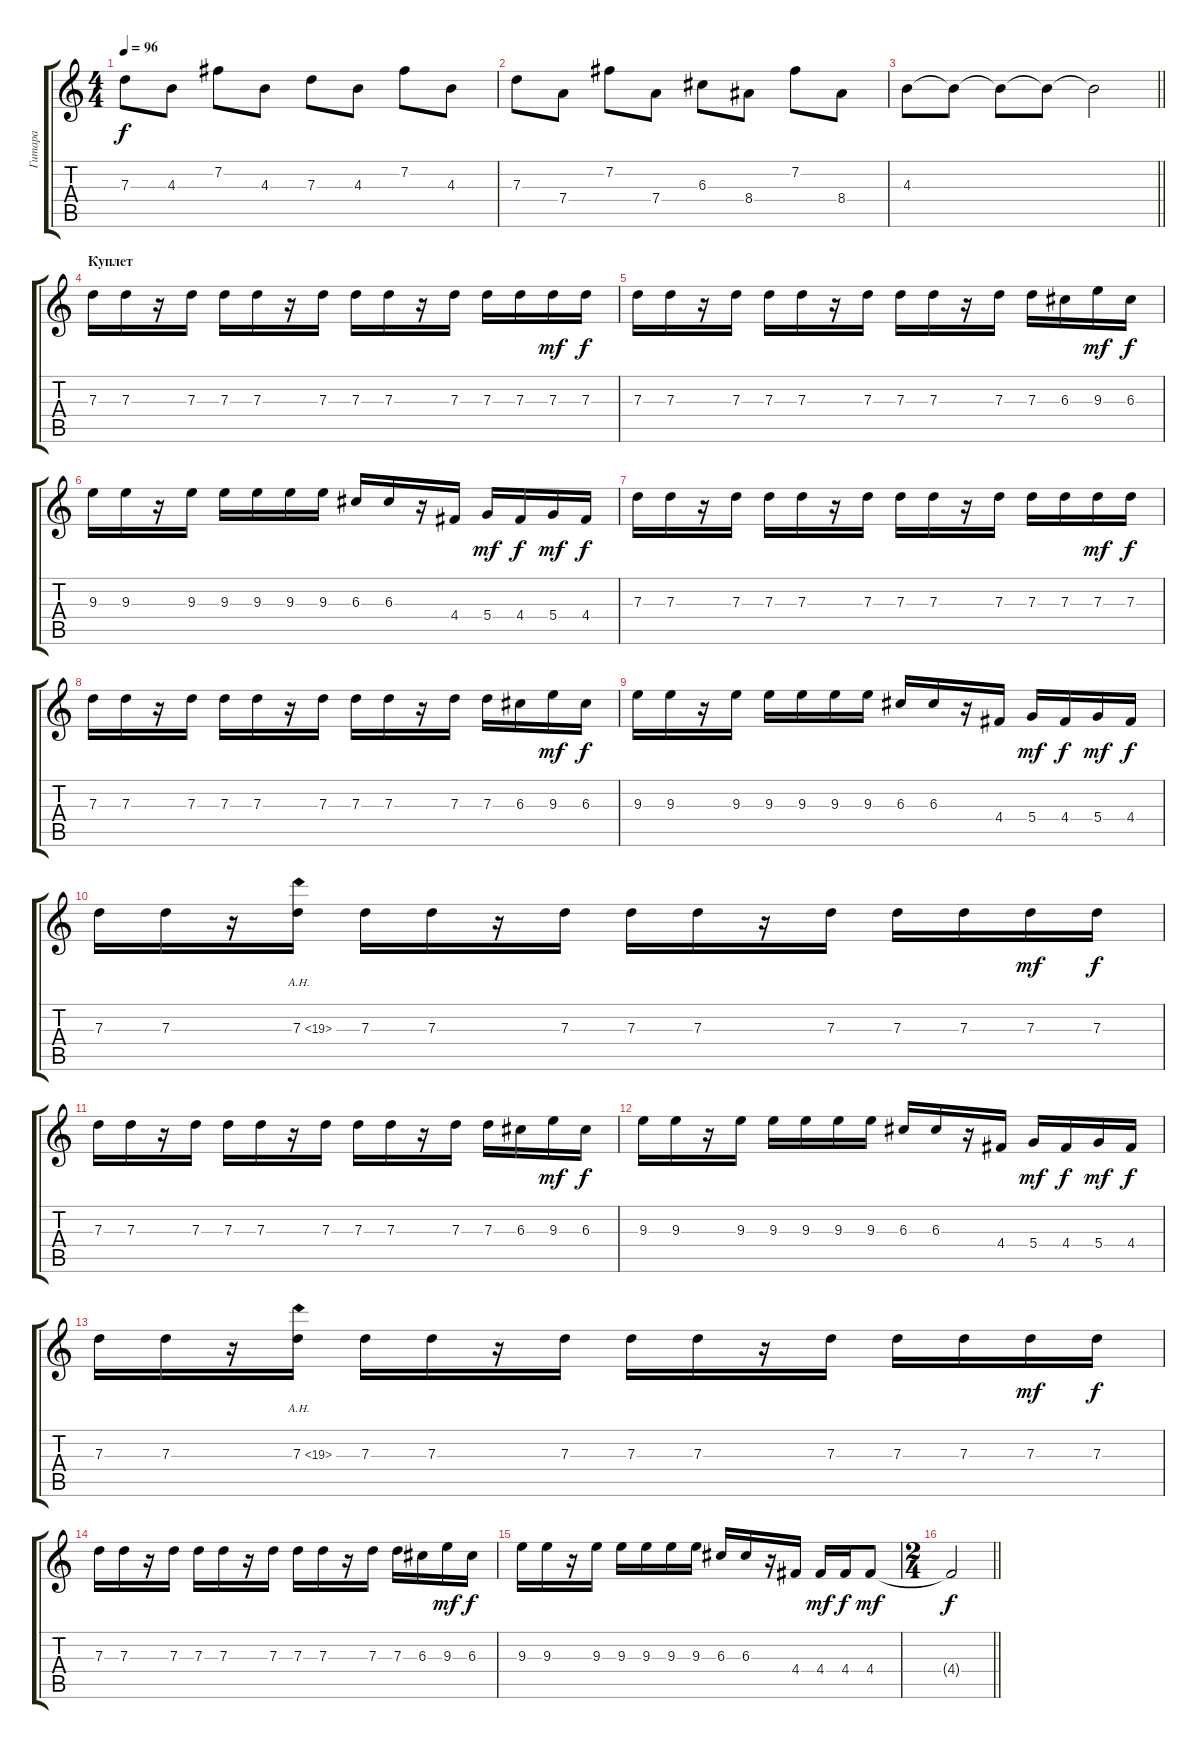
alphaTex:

\track ("Гитара" "Гитара") {instrument overdrivenguitar}
\staff {score tabs}
\tuning (E4 B3 G3 D3 A2 E2) {hide}
\ts (4 4)
\tempo 96
\clef g2
\ks c
7.3.8{dy f volume 14} 4.3.8 7.2.8 4.3.8 7.3.8 4.3.8 7.2.8 4.3.8 |
7.3.8 7.4.8 7.2.8 7.4.8 6.3.8 8.4.8 7.2.8 8.4.8 |
\barLineRight lightlight
4.3.8 4.3{t}.8 4.3{t}.8 4.3{t}.8 4.3{t}.2{volume 11} |
\section ("" "Куплет")
7.3.16 7.3.16 r.16 7.3.16 7.3.16 7.3.16 r.16 7.3.16 7.3.16 7.3.16 r.16 7.3.16 7.3.16 7.3.16 7.3.16{dy mf} 7.3.16{dy f} |
7.3.16 7.3.16 r.16 7.3.16 7.3.16 7.3.16 r.16 7.3.16 7.3.16 7.3.16 r.16 7.3.16 7.3.16 6.3.16 9.3.16{dy mf} 6.3.16{dy f} |
9.3.16 9.3.16 r.16 9.3.16 9.3.16 9.3.16 9.3.16 9.3.16 6.3.16 6.3.16 r.16 4.4.16 5.4.16{dy mf} 4.4.16{dy f} 5.4.16{dy mf} 4.4.16{dy f} |
7.3.16 7.3.16 r.16 7.3.16 7.3.16 7.3.16 r.16 7.3.16 7.3.16 7.3.16 r.16 7.3.16 7.3.16 7.3.16 7.3.16{dy mf} 7.3.16{dy f} |
7.3.16 7.3.16 r.16 7.3.16 7.3.16 7.3.16 r.16 7.3.16 7.3.16 7.3.16 r.16 7.3.16 7.3.16 6.3.16 9.3.16{dy mf} 6.3.16{dy f} |
9.3.16 9.3.16 r.16 9.3.16 9.3.16 9.3.16 9.3.16 9.3.16 6.3.16 6.3.16 r.16 4.4.16 5.4.16{dy mf} 4.4.16{dy f} 5.4.16{dy mf} 4.4.16{dy f} |
7.3.16 7.3.16 r.16 7.3{ah 12}.16 7.3.16 7.3.16 r.16 7.3.16 7.3.16 7.3.16 r.16 7.3.16 7.3.16 7.3.16 7.3.16{dy mf} 7.3.16{dy f} |
7.3.16 7.3.16 r.16 7.3.16 7.3.16 7.3.16 r.16 7.3.16 7.3.16 7.3.16 r.16 7.3.16 7.3.16 6.3.16 9.3.16{dy mf} 6.3.16{dy f} |
9.3.16 9.3.16 r.16 9.3.16 9.3.16 9.3.16 9.3.16 9.3.16 6.3.16 6.3.16 r.16 4.4.16 5.4.16{dy mf} 4.4.16{dy f} 5.4.16{dy mf} 4.4.16{dy f} |
7.3.16 7.3.16 r.16 7.3{ah 12}.16 7.3.16 7.3.16 r.16 7.3.16 7.3.16 7.3.16 r.16 7.3.16 7.3.16 7.3.16 7.3.16{dy mf} 7.3.16{dy f} |
7.3.16 7.3.16 r.16 7.3.16 7.3.16 7.3.16 r.16 7.3.16 7.3.16 7.3.16 r.16 7.3.16 7.3.16 6.3.16 9.3.16{dy mf} 6.3.16{dy f} |
9.3.16 9.3.16 r.16 9.3.16 9.3.16 9.3.16 9.3.16 9.3.16 6.3.16 6.3.16 r.16 4.4.16 4.4.16{dy mf} 4.4.16{dy f} 4.4.8{dy mf} |
\ts (2 4)
\barLineRight lightlight
4.4{t}.2{dy f}
